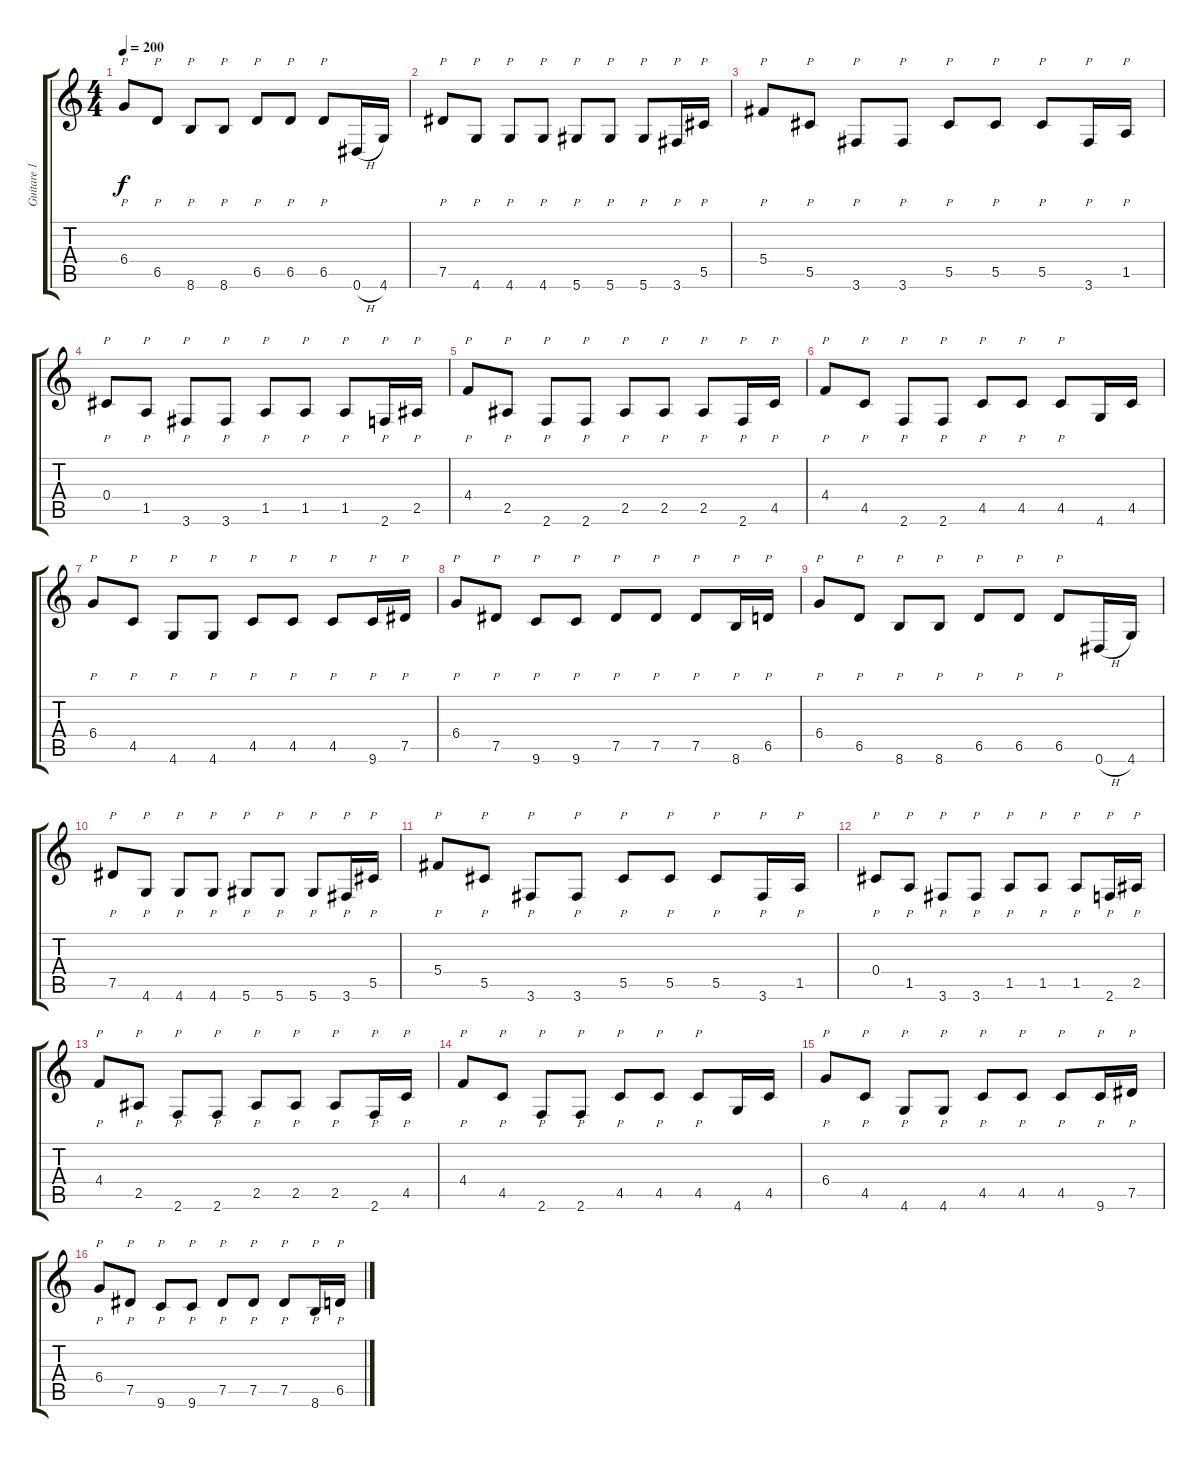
\track ("Guitare 1" "Guitare 1") {instrument distortionguitar}
\staff {score tabs}
\tuning (Eb4 Bb3 Gb3 Db3 Ab2 Eb2) {hide}
\ts (4 4)
\tempo 200
\clef g2
\ks c
6.4.8{p dy f} 6.5.8{p} 8.6.8{p} 8.6.8{p} 6.5.8{p} 6.5.8{p} 6.5.8{p} 0.6{h}.16 4.6.16 |
7.5.8{p} 4.6.8{p} 4.6.8{p} 4.6.8{p} 5.6.8{p} 5.6.8{p} 5.6.8{p} 3.6.16{p} 5.5.16{p} |
5.4.8{p} 5.5.8{p} 3.6.8{p} 3.6.8{p} 5.5.8{p} 5.5.8{p} 5.5.8{p} 3.6.16{p} 1.5.16{p} |
0.4.8{p} 1.5.8{p} 3.6.8{p} 3.6.8{p} 1.5.8{p} 1.5.8{p} 1.5.8{p} 2.6.16{p} 2.5.16{p} |
4.4.8{p} 2.5.8{p} 2.6.8{p} 2.6.8{p} 2.5.8{p} 2.5.8{p} 2.5.8{p} 2.6.16{p} 4.5.16{p} |
4.4.8{p} 4.5.8{p} 2.6.8{p} 2.6.8{p} 4.5.8{p} 4.5.8{p} 4.5.8{p} 4.6.16 4.5.16 |
6.4.8{p} 4.5.8{p} 4.6.8{p} 4.6.8{p} 4.5.8{p} 4.5.8{p} 4.5.8{p} 9.6.16{p} 7.5.16{p} |
6.4.8{p} 7.5.8{p} 9.6.8{p} 9.6.8{p} 7.5.8{p} 7.5.8{p} 7.5.8{p} 8.6.16{p} 6.5.16{p} |
6.4.8{p} 6.5.8{p} 8.6.8{p} 8.6.8{p} 6.5.8{p} 6.5.8{p} 6.5.8{p} 0.6{h}.16 4.6.16 |
7.5.8{p} 4.6.8{p} 4.6.8{p} 4.6.8{p} 5.6.8{p} 5.6.8{p} 5.6.8{p} 3.6.16{p} 5.5.16{p} |
5.4.8{p} 5.5.8{p} 3.6.8{p} 3.6.8{p} 5.5.8{p} 5.5.8{p} 5.5.8{p} 3.6.16{p} 1.5.16{p} |
0.4.8{p} 1.5.8{p} 3.6.8{p} 3.6.8{p} 1.5.8{p} 1.5.8{p} 1.5.8{p} 2.6.16{p} 2.5.16{p} |
4.4.8{p} 2.5.8{p} 2.6.8{p} 2.6.8{p} 2.5.8{p} 2.5.8{p} 2.5.8{p} 2.6.16{p} 4.5.16{p} |
4.4.8{p} 4.5.8{p} 2.6.8{p} 2.6.8{p} 4.5.8{p} 4.5.8{p} 4.5.8{p} 4.6.16 4.5.16 |
6.4.8{p} 4.5.8{p} 4.6.8{p} 4.6.8{p} 4.5.8{p} 4.5.8{p} 4.5.8{p} 9.6.16{p} 7.5.16{p} |
6.4.8{p} 7.5.8{p} 9.6.8{p} 9.6.8{p} 7.5.8{p} 7.5.8{p} 7.5.8{p} 8.6.16{p} 6.5.16{p}
